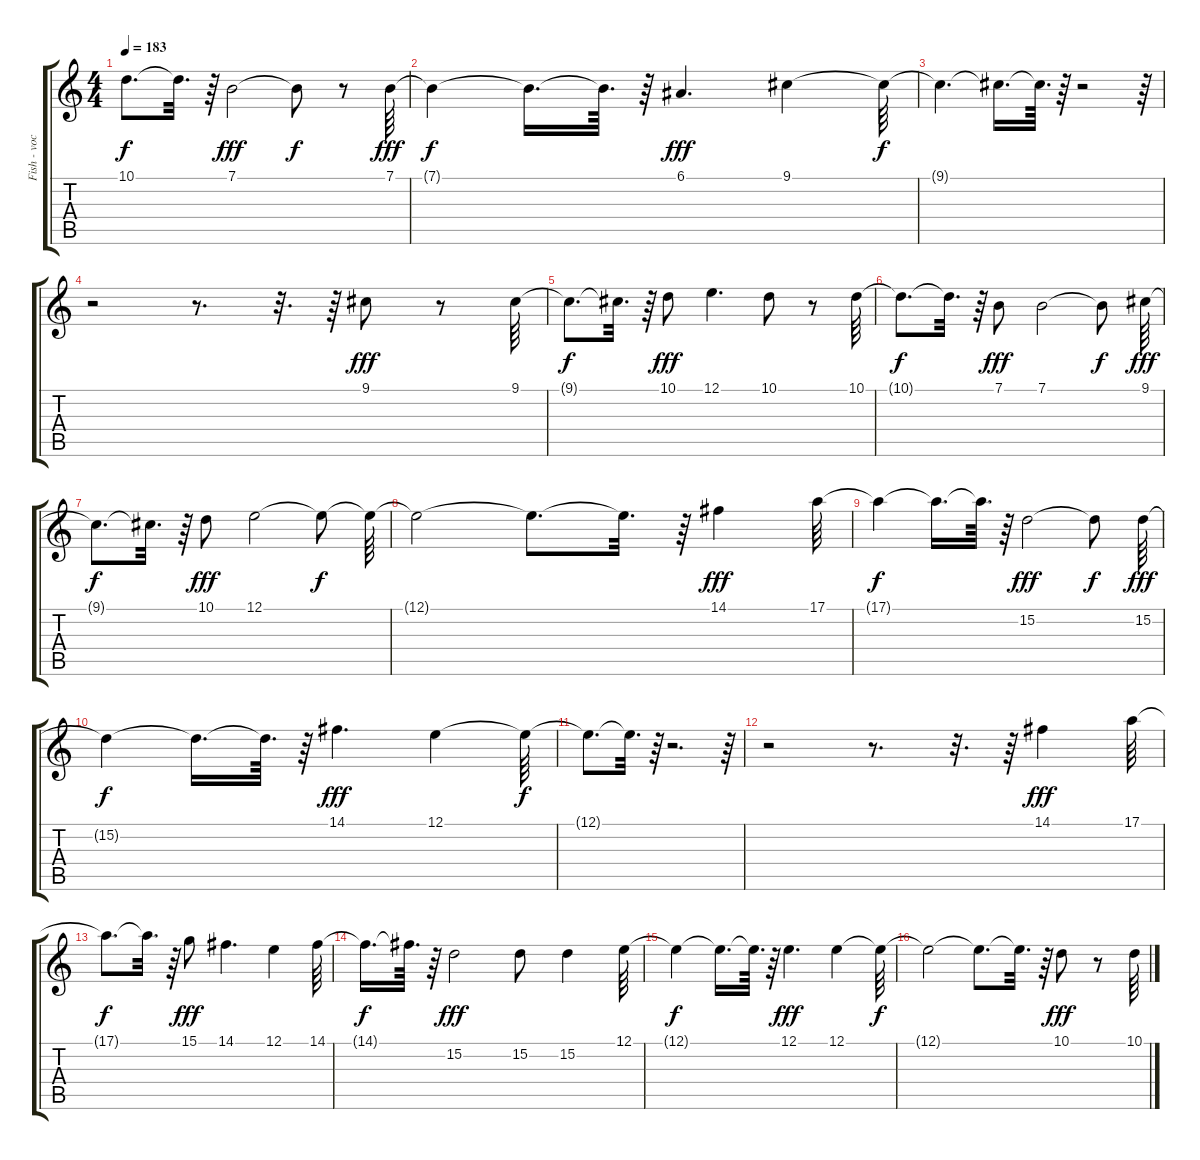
\track ("Fish - vocals" "Fish - voc") {instrument whistle}
\staff {score tabs}
\tuning (E4 B3 G3 D3 A2 E2) {hide}
\ts (4 4)
\tempo 183
\clef g2
\ks c
10.1{t}.8{d dy f} 10.1{t}.32{d} r.64 7.1.2{dy fff} 7.1{t}.8{dy f} r.8 7.1.64{dy fff} |
7.1{t}.4{dy f} 7.1{t}.16{d} 7.1{t}.64{d} r.64 6.1.4{d dy fff} 9.1.4 9.1{t}.64{dy f} |
9.1{t}.4{d} 9.1{t}.16{d} 9.1{t}.64{d} r.64 r.2 r.64 |
r.2 r.8{d} r.32{d} r.64 9.1.8{dy fff} r.8 9.1.64 |
9.1{t}.8{d dy f} 9.1{t}.32{d} r.64 10.1.8{dy fff} 12.1.4{d} 10.1.8 r.8 10.1.64 |
10.1{t}.8{d dy f} 10.1{t}.32{d} r.64 7.1.8{dy fff} 7.1.2 7.1{t}.8{dy f} 9.1.64{dy fff} |
9.1{t}.8{d dy f} 9.1{t}.32{d} r.64 10.1.8{dy fff} 12.1.2 12.1{t}.8{dy f} 12.1{t}.64 |
12.1{t}.2 12.1{t}.8{d} 12.1{t}.32{d} r.64 14.1.4{dy fff} 17.1.64 |
17.1{t}.4{dy f} 17.1{t}.16{d} 17.1{t}.64{d} r.64 15.2.2{dy fff} 15.2{t}.8{dy f} 15.2.64{dy fff} |
15.2{t}.4{dy f} 15.2{t}.16{d} 15.2{t}.64{d} r.64 14.1.4{d dy fff} 12.1.4 12.1{t}.64{dy f} |
12.1{t}.8{d} 12.1{t}.32{d} r.64 r.2{d} r.64 |
r.2 r.8{d} r.32{d} r.64 14.1.4{dy fff} 17.1.64 |
17.1{t}.8{d dy f} 17.1{t}.32{d} r.64 15.1.8{dy fff} 14.1.4{d} 12.1.4 14.1.64 |
14.1{t}.16{d dy f} 14.1{t}.64{d} r.64 15.2.2{dy fff} 15.2.8 15.2.4 12.1.64 |
12.1{t}.4{dy f} 12.1{t}.16{d} 12.1{t}.64{d} r.64 12.1.4{d dy fff} 12.1.4 12.1{t}.64{dy f} |
12.1{t}.2 12.1{t}.8{d} 12.1{t}.32{d} r.64 10.1.8{dy fff} r.8 10.1.64
